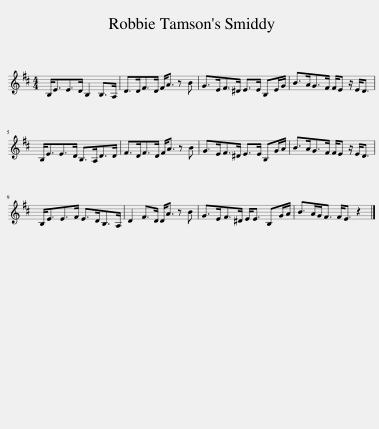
X:1
L:1/8
M:4/4
I:linebreak $
K:D
V:1 treble
V:1
 B,<EE>D B,2 B,>A, | D>DF>D F<A z B | G>EF>^D E>E B,E/G/ | B>AG>F F/E z/ E<D |$ B,<EE>D B,>A,D>D | %5
 F>DF>D F<A z B | G>EF>^D E>E B,G/A/ | B>AG>F F/E z/ E<D |$ B,<EE>F E>DB,>A, | D2 F>D D<A z B | %10
 G>EF>^D E<E B,G/A/ | B>AG<F F<E z2 |] %12
